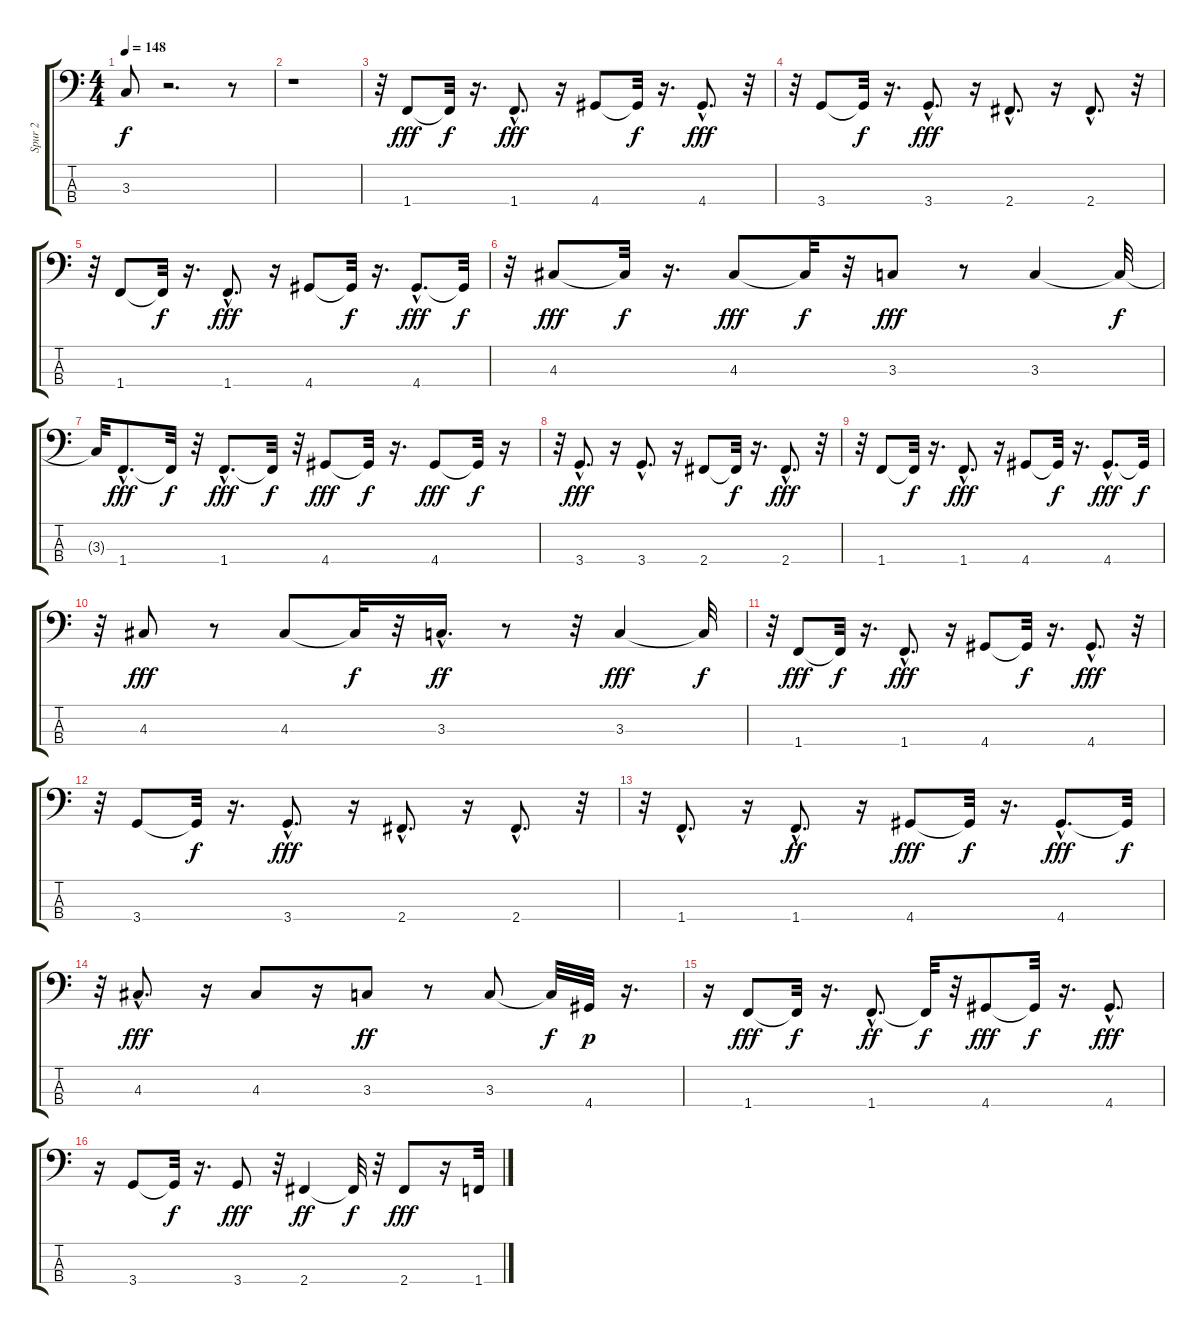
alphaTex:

\track ("Spur 2" "Spur 2") {instrument synthbass2}
\staff {score tabs}
\tuning (G2 D2 A1 E1) {hide}
\ts (4 4)
\tempo 148
\clef f4
\ks c
3.3{t}.8{dy f} r.2{d} r.8 |
r.1 |
r.32 1.4.8{dy fff} 1.4{t}.32{dy f} r.16{d} 1.4{hac}.8{d dy fff} r.16 4.4.8 4.4{t}.32{dy f} r.16{d} 4.4{hac}.8{d dy fff} r.32 |
r.32 3.4.8 3.4{t}.32{dy f} r.16{d} 3.4{hac}.8{d dy fff} r.16 2.4{hac}.8{d} r.16 2.4{hac}.8{d} r.32 |
r.32 1.4.8 1.4{t}.32{dy f} r.16{d} 1.4{hac}.8{d dy fff} r.16 4.4.8 4.4{t}.32{dy f} r.16{d} 4.4{hac}.8{d dy fff} 4.4{t}.32{dy f} |
r.32 4.3.8{dy fff} 4.3{t}.32{dy f} r.16{d} 4.3.8{dy fff} 4.3{t}.32{dy f} r.32 3.3.8{dy fff} r.8 3.3.4 3.3{t}.32{dy f} |
3.3{t}.32 1.4{hac}.8{d dy fff} 1.4{t}.32{dy f} r.32 1.4{hac}.8{d dy fff} 1.4{t}.32{dy f} r.32 4.4.8{dy fff} 4.4{t}.32{dy f} r.16{d} 4.4.8{dy fff} 4.4{t}.32{dy f} r.16 |
r.32 3.4{hac}.8{d dy fff} r.16 3.4{hac}.8{d} r.16 2.4.8 2.4{t}.32{dy f} r.16{d} 2.4{hac}.8{d dy fff} r.32 |
r.32 1.4.8 1.4{t}.32{dy f} r.16{d} 1.4{hac}.8{d dy fff} r.16 4.4.8 4.4{t}.32{dy f} r.16{d} 4.4{hac}.8{d dy fff} 4.4{t}.32{dy f} |
r.32 4.3.8{dy fff} r.8 4.3.8 4.3{t}.32{dy f} r.32 3.3{hac}.16{d dy ff} r.8 r.32 3.3.4{dy fff} 3.3{t}.32{dy f} |
r.32 1.4.8{dy fff} 1.4{t}.32{dy f} r.16{d} 1.4{hac}.8{d dy fff} r.16 4.4.8 4.4{t}.32{dy f} r.16{d} 4.4{hac}.8{d dy fff} r.32 |
r.32 3.4.8 3.4{t}.32{dy f} r.16{d} 3.4{hac}.8{d dy fff} r.16 2.4{hac}.8{d} r.16 2.4{hac}.8{d} r.32 |
r.32 1.4{hac}.8{d} r.16 1.4{hac}.8{d dy ff} r.16 4.4.8{dy fff} 4.4{t}.32{dy f} r.16{d} 4.4{hac}.8{d dy fff} 4.4{t}.32{dy f} |
r.32 4.3{hac}.8{d dy fff} r.16 4.3.8 r.16 3.3.8{dy ff} r.8 3.3.8 3.3{t}.32{dy f} 4.4.32{dy p} r.16{d} |
r.16 1.4.8{dy fff} 1.4{t}.32{dy f} r.16{d} 1.4{hac}.8{d dy ff} 1.4{t}.32{dy f} r.32 4.4.8{dy fff} 4.4{t}.32{dy f} r.16{d} 4.4{hac}.8{d dy fff} |
r.16 3.4.8 3.4{t}.32{dy f} r.16{d} 3.4.8{dy fff} r.32 2.4.4{dy ff} 2.4{t}.32{dy f} r.32 2.4.8{dy fff} r.16 1.4.32
